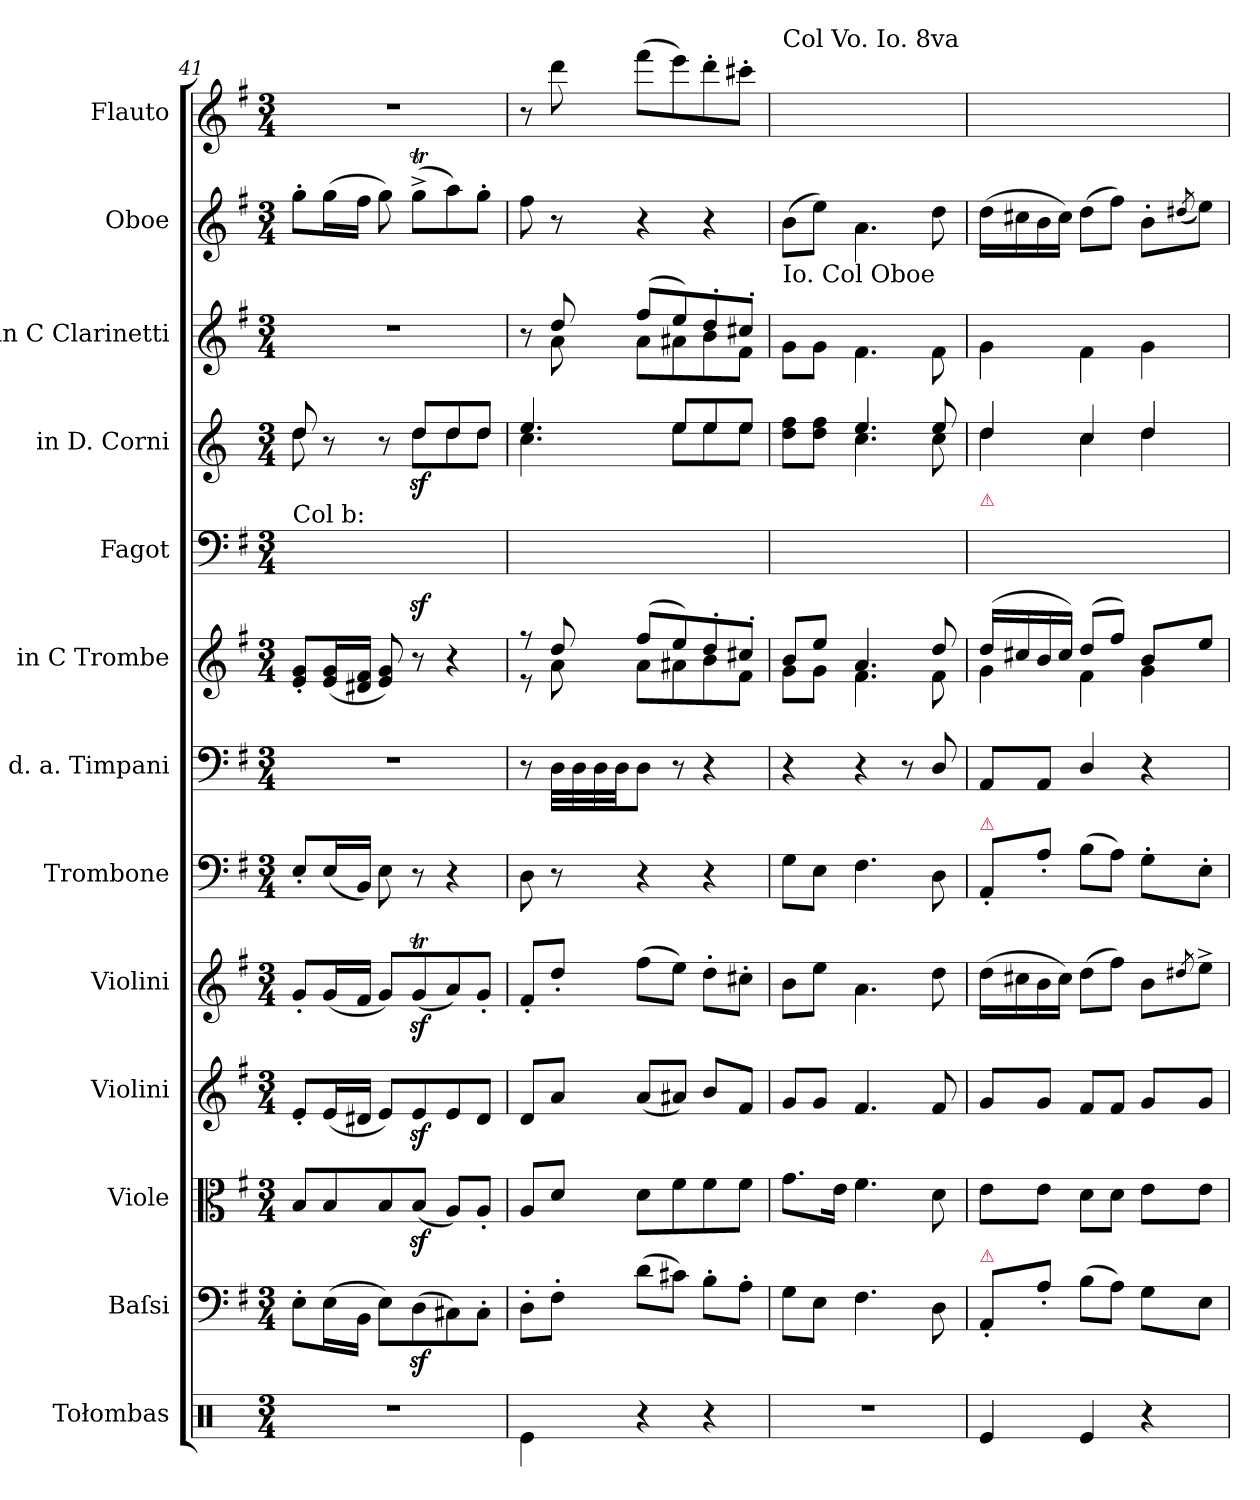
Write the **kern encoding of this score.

**kern	**kern	**kern	**kern	**kern	**kern	**kern	**kern	**kern	**kern	**kern	**kern	**kern
*part13	*part12	*part11	*part10	*part9	*part8	*part7	*part6	*part5	*part4	*part3	*part2	*part1
*staff13	*staff12	*staff11	*staff10	*staff9	*staff8	*staff7	*staff6	*staff5	*staff4	*staff3	*staff2	*staff1
*I"Tołombas	*I"Baſsi	*I"Viole	*I"Violini	*I"Violini	*I"Trombone	*I"d. a. Timpani	*I"in C Trombe	*I"Fagot	*I"in D. Corni	*I"in C Clarinetti	*I"Oboe	*I"Flauto
*	*	*	*I'Vln	*I'Vln	*I'Trb	*I'Timp	*	*	*	*I'Cl	*I'Ob	*I'Fl
*clefX	*clefF4	*clefC3	*clefG2	*clefG2	*clefF4	*clefF4	*clefG2	*clefF4	*clefG2	*clefG2	*clefG2	*clefG2
*	*	*	*	*	*	*	*	*	*ITrd6c10	*	*	*
*k[]	*k[f#]	*k[f#]	*k[f#]	*k[f#]	*k[f#]	*k[f#]	*k[f#]	*k[f#]	*k[f#c#]	*k[f#]	*k[f#]	*k[f#]
*M3/4	*M3/4	*M3/4	*M3/4	*M3/4	*M3/4	*M3/4	*M3/4	*M3/4	*M3/4	*M3/4	*M3/4	*M3/4
=41	=41	=41	=41	=41	=41	=41	=41	=41	=41	=41	=41	=41
*	*	*	*	*	*	*	*	*	*^	*	*	*
!	!	!	!	!	!	!	!	!LO:TX:a:t=Col b&colon;	!	!	!	!	!
2.r	8E'\L	8B/L	8e'/L	8g'/L	8E'/L	2.r	8e'/ 8g'/L	8E'\Lyy	8e/	8e\	2.r	8gg'\L	2.r
.	(>16E\L	8B/	(<16e/L	(<16g/L	(<16E/L	.	(<16e/ 16g/L	16E\Lyy	8r	8ryy	.	(>16gg\L	.
.	16BB\JJ	.	16d#X/JJ	16f#/JJ	16BB/JJ)	.	16d#X/ 16f#/JJ	16BB\JJyy	.	.	.	16ff#\JJ	.
.	8E\L)	8B/	8e/L)	8g/L)	8E\	.	8e/ 8g/)	8E\Lyy	8r	8ryy	.	8gg\)	.
.	(>8Dz\	(>8Bz</J	8ez</	(<8gz<T/	8r	.	8r	8Dz<\yy	8e/L	8ez<\L	.	(>8ggT^<\L	.
.	8C#X\)	8A/L)	8e/	8a/)	4r	.	4r	8C#X\yy	8e/	8e\	.	8aa\)	.
.	8C#'\J	8A'>/J	8d#/J	8g'/J	.	.	.	8C#'\Jyy	8e/J	8e\J	.	8gg'\J	.
=42	=42	=42	=42	=42	=42	=42	=42	=42	=42	=42	=42	=42	=42
*	*	*	*	*	*	*	*^	*	*	*	*^	*	*
4Re\	8D'\L	8A/L	8d/L	8f#'/L	8D\	8r	8rff	8re	8D'\Lyy	4.f#/	4.d\	8r	8ryy	8ff#\	8r
.	8F#'\J	8d/J	8a/J	8dd'/J	8r	32D\LLL	8dd/	8a\	8F#'\Jyy	.	.	8dd/	8a\	8r	8ddd\
.	.	.	.	.	.	32D\	.	.	.	.	.	.	.	.	.
.	.	.	.	.	.	32D\	.	.	.	.	.	.	.	.	.
.	.	.	.	.	.	32D\JJ	.	.	.	.	.	.	.	.	.
4r	(>8d\L	8d\L	(<8a/L	(>8ff#\L	4r	8D\J	(>8ff#/L	8a\L	8d\Lyy	.	.	(>8ff#/L	8a\L	4r	(>8fff#\L
.	8c#X\J)	8f#\	8a#X/J)	8ee\J)	.	8r	8ee/)	8a#X\	8c#X\Jyy	8f#/L	8f#\L	8ee/)	8a#X\	.	8eee\)
4r	8B'\L	8f#\	8b/L	8dd'\L	4r	4r	8dd'>/	8b\	8B'\Lyy	8f#/	8f#\	8dd'/	8b\	4r	8ddd'\
.	8A'\J	8f#\J	8f#/J	8cc#X'\J	.	.	8cc#X'>/J	8f#\J	8A'\Jyy	8f#/J	8f#\J	8cc#X'/J	8f#\J	.	8ccc#X'\J
=43	=43	=43	=43	=43	=43	=43	=43	=43	=43	=43	=43	=43	=43	=43	=43
!	!	!	!	!	!	!	!	!	!	!	!	!	!	!	!LO:TX:a:t=Col Vo. Io. 8va
!	!	!	!	!	!	!	!	!	!	!	!	!LO:TX:a:t=Io. Col Oboe	!	!	!
2.r	8G\L	8.g\L	8g/L	8b\L	8G\L	4r	8b/L	8g\L	8G\Lyy	8e\ 8g\L	8ryy	8b/Lyy	8g\L	(>8b\L	8bb\Lyy
.	8E\J	.	8g/J	8ee\J	8E\J	.	8ee/J	8g\J	8E\Jyy	8e\ 8g\J	8ryy	8ee/Jyy	8g\J	8ee\J)	8eee\Jyy
.	.	16e\Jk	.	.	.	.	.	.	.	.	.	.	.	.	.
.	4.F#\	4.f#\	4.f#/	4.a\	4.F#\	4r	4.a/	4.f#\	4.F#\yy	4.f#/	4.d\	4.a/yy	4.f#\	4.a\	4.aa\yy
.	.	.	.	.	.	8r	.	.	.	.	.	.	.	.	.
.	8D\	8d\	8f#/	8dd\	8D\	8D/	8dd/	8f#\	8D\yy	8f#/	8d\	8dd/yy	8f#\	8dd\	8ddd\yy
=44	=44	=44	=44	=44	=44	=44	=44	=44	=44	=44	=44	=44	=44	=44	=44
!	!	!	!	!	!	!	!	!	!LO:TX:a:color=crimson:t=⚠	!	!	!	!	!	!
!	!	!	!	!	!LO:TX:a:color=crimson:t=⚠	!	!	!	!	!	!	!	!	!	!
!	!LO:TX:a:color=crimson:t=⚠	!	!	!	!	!	!	!	!	!	!	!	!	!	!
4Re/	8AA'/L	8e\L	8g/L	(>16dd\LL	8AA'/L	8AA/L	(>16dd/LL	4g\	8AA'/Lyy	4e/	4e\	16dd/LLyy	4g\	(>16dd\LL	16ddd\LLyy
.	.	.	.	16cc#X\	.	.	16cc#X/	.	.	.	.	16cc#X/yy	.	16cc#X\	16ccc#X\yy
.	8A'\J	8e\J	8g/J	16b\	8A'\J	8AA/J	16b/	.	8A'\Jyy	.	.	16b/yy	.	16b\	16bb\yy
.	.	.	.	16cc#\JJ)	.	.	16cc#/JJ)	.	.	.	.	16cc#/JJyy	.	16cc#\JJ)	16ccc#\JJyy
4Re/	(>8B\L	8d\L	8f#/L	(>8dd\L	(>8B\L	4D/	(>8dd/L	4f#\	8B\Lyy	4d/	4d\	8dd/Lyy	4f#\	(>8dd\L	8ddd\Lyy
.	8A\J)	8d\J	8f#/J	8ff#\J)	8A\J)	.	8ff#/J)	.	8A\Jyy	.	.	8ff#/Jyy	.	8ff#\J)	8fff#\Jyy
4r	8G\L	8e\L	8g/L	8b\L	8G'\L	4r	8b/L	4g\	8G\Lyy	4e/	4e\	8b'/Lyy	4g\	8b'\L	8bb\Lyy
.	.	.	.	8qdd#X	.	.	.	.	.	.	.	8qdd#X/yy	.	(<8qdd#X/	8qddd#X/yy
.	8E\J	8e\J	8g/J	8ee^>\J	8E'\J	.	8ee/J	.	8E\Jyy	.	.	8ee/Jyy	.	8ee\J)	8eee\Jyy
*	*	*	*	*	*	*	*	*	*	*v	*v	*	*	*	*
*	*	*	*	*	*	*	*v	*v	*	*	*v	*v	*	*
=	=	=	=	=	=	=	=	=	=	=	=	=
*-	*-	*-	*-	*-	*-	*-	*-	*-	*-	*-	*-	*-
